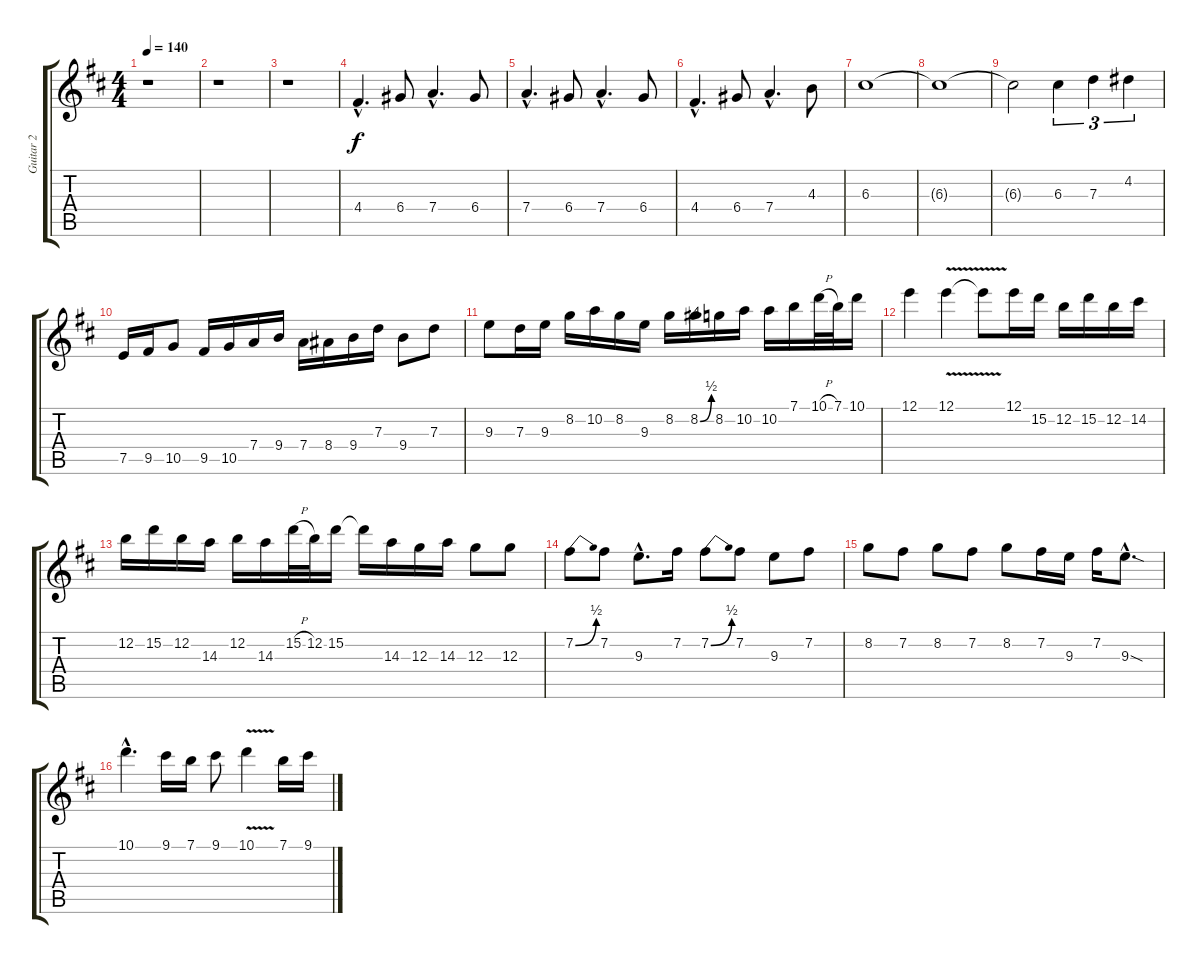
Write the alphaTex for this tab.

\track ("Guitar 2" "Guitar 2") {instrument distortionguitar}
\staff {score tabs}
\tuning (E4 B3 G3 D3 A2 E2) {hide}
\ts (4 4)
\tempo 140
\clef g2
\ks d
r.1{dy f} |
r.1 |
r.1 |
4.4{hac}.4{d} 6.4.8 7.4{hac}.4{d} 6.4.8 |
7.4{hac}.4{d} 6.4.8 7.4{hac}.4{d} 6.4.8 |
4.4{hac}.4{d} 6.4.8 7.4{hac}.4{d} 4.3.8 |
6.3.1 |
6.3{t}.1 |
6.3{t}.2 6.3.4{tu (3 2)} 7.3.4{tu (3 2)} 4.2.4{tu (3 2)} |
7.5.16 9.5.16 10.5.8 9.5.16 10.5.16 7.4.16 9.4.16 7.4.16 8.4.16 9.4.16 7.3.16 9.4.8 7.3.8 |
9.3.8 7.3.16 9.3.16 8.2.16 10.2.16 8.2.16 9.3.16 8.2.16 8.2{be (bend 0 0 60 2)}.16 8.2.16 10.2.16 10.2.16 7.1.16 10.1{h}.32 7.1.32 10.1.16 |
12.1.4 12.1{v}.4 12.1{t}.8 12.1.16 15.2.16 12.2.16 15.2.16 12.2.16 14.2.16 |
12.2.16 15.2.16 12.2.16 14.3.16 12.2.16 14.3.16 15.2{h}.32 12.2.32 15.2.16 15.2{t}.16 14.3.16 12.3.16 14.3.16 12.3.8 12.3.8 |
7.2{be (bend 0 0 60 2)}.8 7.2.8 9.3{hac}.8{d} 7.2.16 7.2{be (bend 0 0 60 2)}.8 7.2.8 9.3.8 7.2.8 |
8.2.8 7.2.8 8.2.8 7.2.8 8.2.8 7.2.16 9.3.16 7.2.16 9.3{sod hac}.8{d} |
10.1{hac}.4{d} 9.1.16 7.1.16 9.1.8 10.1{v}.4 7.1.16 9.1.16
